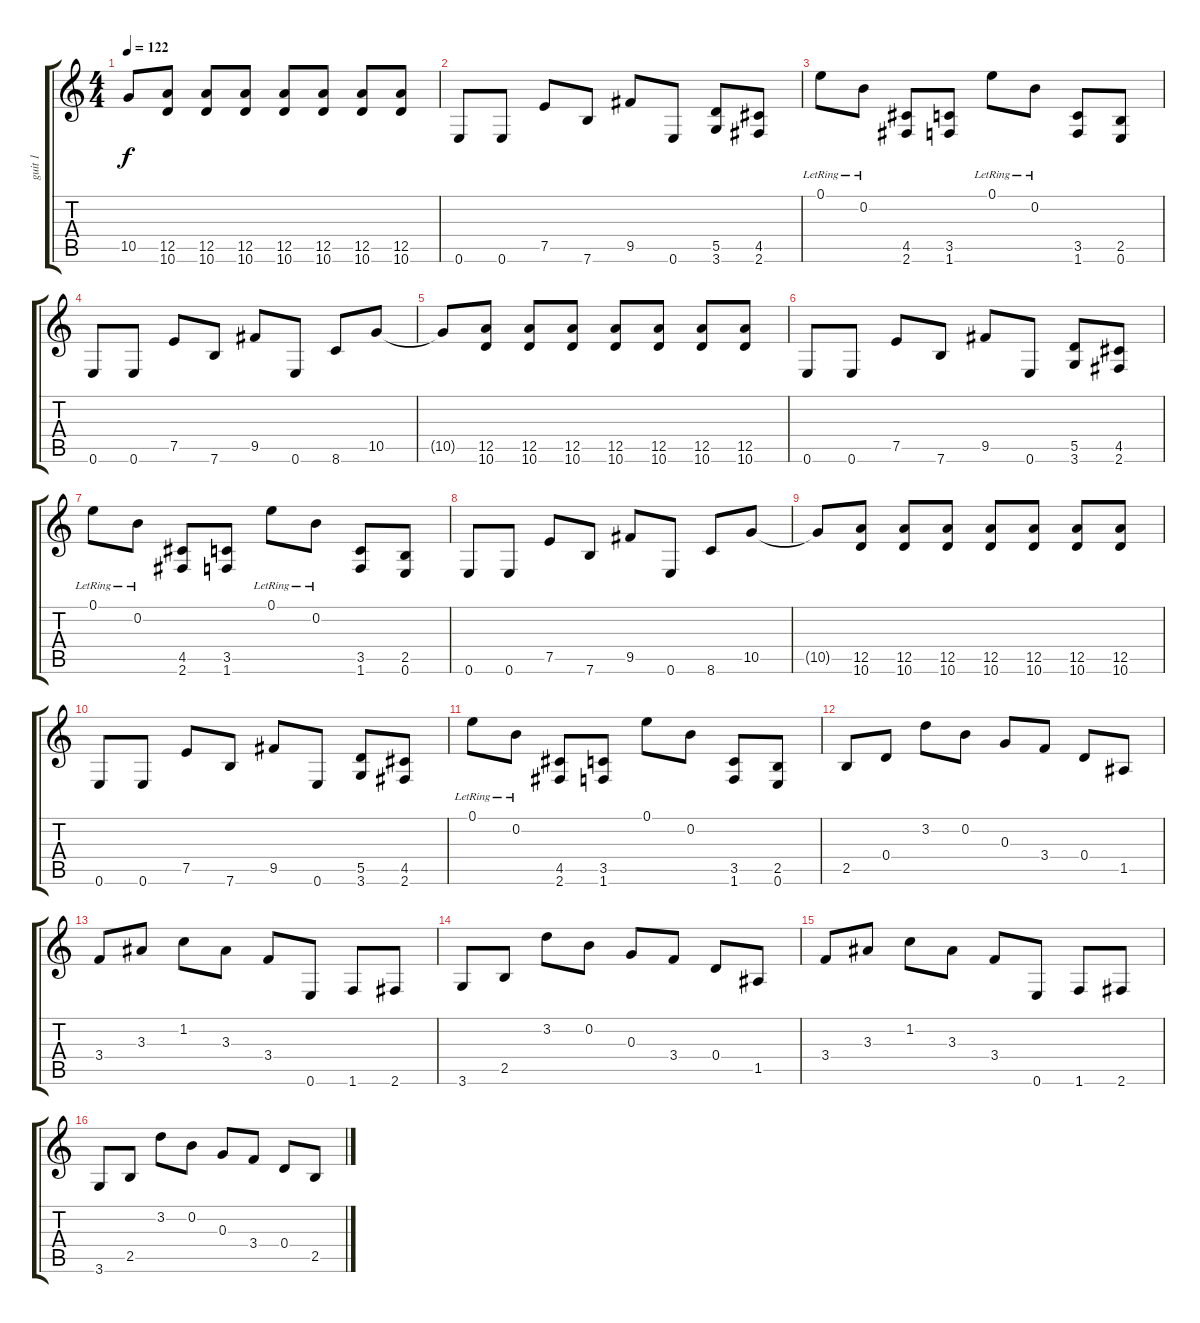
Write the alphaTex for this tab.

\track ("guit 1" "guit 1") {instrument distortionguitar}
\staff {score tabs}
\tuning (E4 B3 G3 D3 A2 E2) {hide}
\ts (4 4)
\tempo 122
\clef g2
\ks c
10.5{t}.8{dy f} (12.5 10.6).8 (12.5 10.6).8 (12.5 10.6).8 (12.5 10.6).8 (12.5 10.6).8 (12.5 10.6).8 (12.5 10.6).8 |
0.6.8 0.6.8 7.5.8 7.6.8 9.5.8 0.6.8 (5.5 3.6).8 (4.5 2.6).8 |
0.1{lr}.8 0.2{lr}.8 (4.5 2.6).8 (3.5 1.6).8 0.1{lr}.8 0.2{lr}.8 (3.5 1.6).8 (2.5 0.6).8 |
0.6.8 0.6.8 7.5.8 7.6.8 9.5.8 0.6.8 8.6.8 10.5.8 |
10.5{t}.8 (12.5 10.6).8 (12.5 10.6).8 (12.5 10.6).8 (12.5 10.6).8 (12.5 10.6).8 (12.5 10.6).8 (12.5 10.6).8 |
0.6.8 0.6.8 7.5.8 7.6.8 9.5.8 0.6.8 (5.5 3.6).8 (4.5 2.6).8 |
0.1{lr}.8 0.2{lr}.8 (4.5 2.6).8 (3.5 1.6).8 0.1{lr}.8 0.2{lr}.8 (3.5 1.6).8 (2.5 0.6).8 |
0.6.8 0.6.8 7.5.8 7.6.8 9.5.8 0.6.8 8.6.8 10.5.8 |
10.5{t}.8 (12.5 10.6).8 (12.5 10.6).8 (12.5 10.6).8 (12.5 10.6).8 (12.5 10.6).8 (12.5 10.6).8 (12.5 10.6).8 |
0.6.8 0.6.8 7.5.8 7.6.8 9.5.8 0.6.8 (5.5 3.6).8 (4.5 2.6).8 |
0.1{lr}.8 0.2{lr}.8 (4.5 2.6).8 (3.5 1.6).8 0.1.8 0.2.8 (3.5 1.6).8 (2.5 0.6).8 |
2.5.8 0.4.8 3.2.8 0.2.8 0.3.8 3.4.8 0.4.8 1.5.8 |
3.4.8 3.3.8 1.2.8 3.3.8 3.4.8 0.6.8 1.6.8 2.6.8 |
3.6.8 2.5.8 3.2.8 0.2.8 0.3.8 3.4.8 0.4.8 1.5.8 |
3.4.8 3.3.8 1.2.8 3.3.8 3.4.8 0.6.8 1.6.8 2.6.8 |
3.6.8 2.5.8 3.2.8 0.2.8 0.3.8 3.4.8 0.4.8 2.5.8
